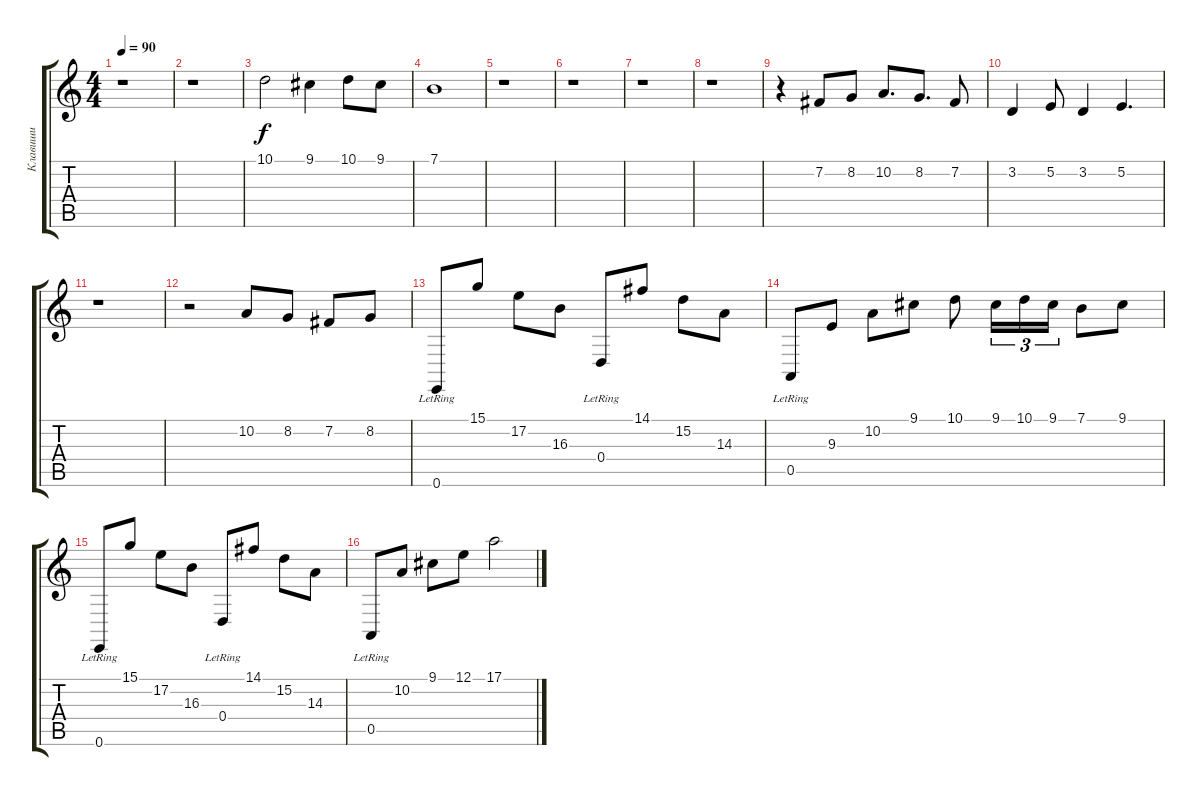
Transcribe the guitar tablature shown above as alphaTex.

\track ("Клавиши" "Клавиши") {instrument stringensemble1}
\staff {score tabs}
\tuning (E4 B3 G3 D3 A2 E2) {hide}
\ts (4 4)
\tempo 90
\clef g2
\ks c
r.1{dy f instrument stringensemble1} |
r.1 |
10.1.2 9.1.4 10.1.8 9.1.8 |
7.1.1 |
r.1 |
r.1 |
r.1 |
r.1 |
r.4 7.2.8 8.2.8 10.2.8{d} 8.2.8{d} 7.2.8 |
3.2.4 5.2.8 3.2.4 5.2.4{d} |
r.1 |
r.2 10.2.8 8.2.8 7.2.8 8.2.8 |
0.6{lr}.8{volume 11 instrument acousticgrandpiano} 15.1.8 17.2.8 16.3.8 0.4{lr}.8 14.1.8 15.2.8 14.3.8 |
0.5{lr}.8 9.3.8 10.2.8 9.1.8 10.1.8 9.1.16{tu (3 2)} 10.1.16{tu (3 2)} 9.1.16{tu (3 2)} 7.1.8 9.1.8 |
0.6{lr}.8 15.1.8 17.2.8 16.3.8 0.4{lr}.8 14.1.8 15.2.8 14.3.8 |
0.5{lr}.8 10.2.8 9.1.8 12.1.8 17.1.2
